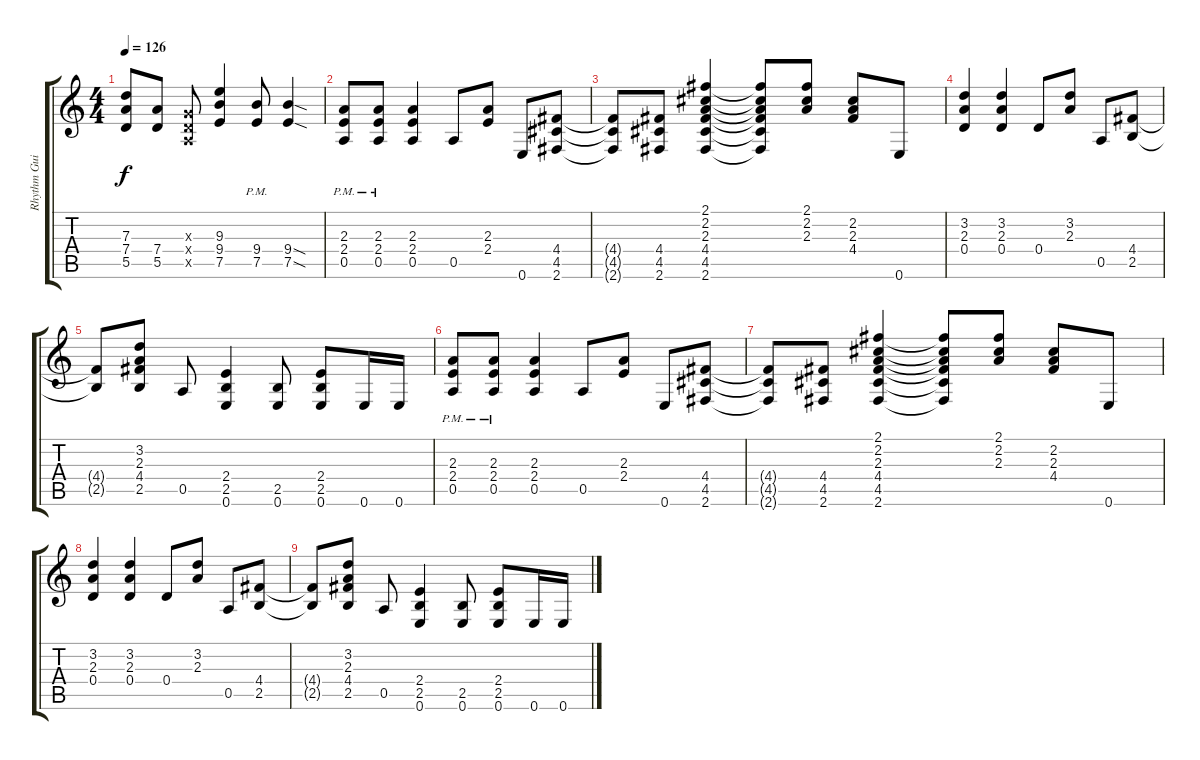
\track ("Rhythm Guitar" "Rhythm Gui") {instrument distortionguitar}
\staff {score tabs}
\tuning (E4 B3 G3 D3 A2 E2) {hide}
\ts (4 4)
\tempo 126
\clef g2
\ks c
(7.3{t} 7.4{t} 5.5{t}).8{dy f} (7.4 5.5).8 (0.3{x} 0.4{x} 0.5{x}).8 (9.3 9.4 7.5).4 (9.4{pm} 7.5{pm}).8 (9.4{sod} 7.5{sod}).4 |
(2.3{pm} 2.4{pm} 0.5{pm}).8 (2.3{pm} 2.4{pm} 0.5{pm}).8 (2.3 2.4 0.5).4 0.5.8 (2.3 2.4).8 0.6.8 (4.4 4.5 2.6).8 |
(4.4{t} 4.5{t} 2.6{t}).8 (4.4 4.5 2.6).8 (2.1 2.2 2.3 4.4 4.5 2.6).4 (2.1{t} 2.2{t} 2.3{t} 4.4{t} 4.5{t} 2.6{t}).8 (2.1 2.2 2.3).8 (2.2 2.3 4.4).8 0.6.8 |
(3.2 2.3 0.4).4 (3.2 2.3 0.4).4 0.4.8 (3.2 2.3).8 0.5.8 (4.4 2.5).8 |
(4.4{t} 2.5{t}).8 (3.2 2.3 4.4 2.5).8 0.5.8 (2.4 2.5 0.6).4 (2.5 0.6).8 (2.4 2.5 0.6).8 0.6.16 0.6.16 |
(2.3{pm} 2.4{pm} 0.5{pm}).8 (2.3{pm} 2.4{pm} 0.5{pm}).8 (2.3 2.4 0.5).4 0.5.8 (2.3 2.4).8 0.6.8 (4.4 4.5 2.6).8 |
(4.4{t} 4.5{t} 2.6{t}).8 (4.4 4.5 2.6).8 (2.1 2.2 2.3 4.4 4.5 2.6).4 (2.1{t} 2.2{t} 2.3{t} 4.4{t} 4.5{t} 2.6{t}).8 (2.1 2.2 2.3).8 (2.2 2.3 4.4).8 0.6.8 |
(3.2 2.3 0.4).4 (3.2 2.3 0.4).4 0.4.8 (3.2 2.3).8 0.5.8 (4.4 2.5).8 |
(4.4{t} 2.5{t}).8 (3.2 2.3 4.4 2.5).8 0.5.8 (2.4 2.5 0.6).4 (2.5 0.6).8 (2.4 2.5 0.6).8 0.6.16 0.6.16
